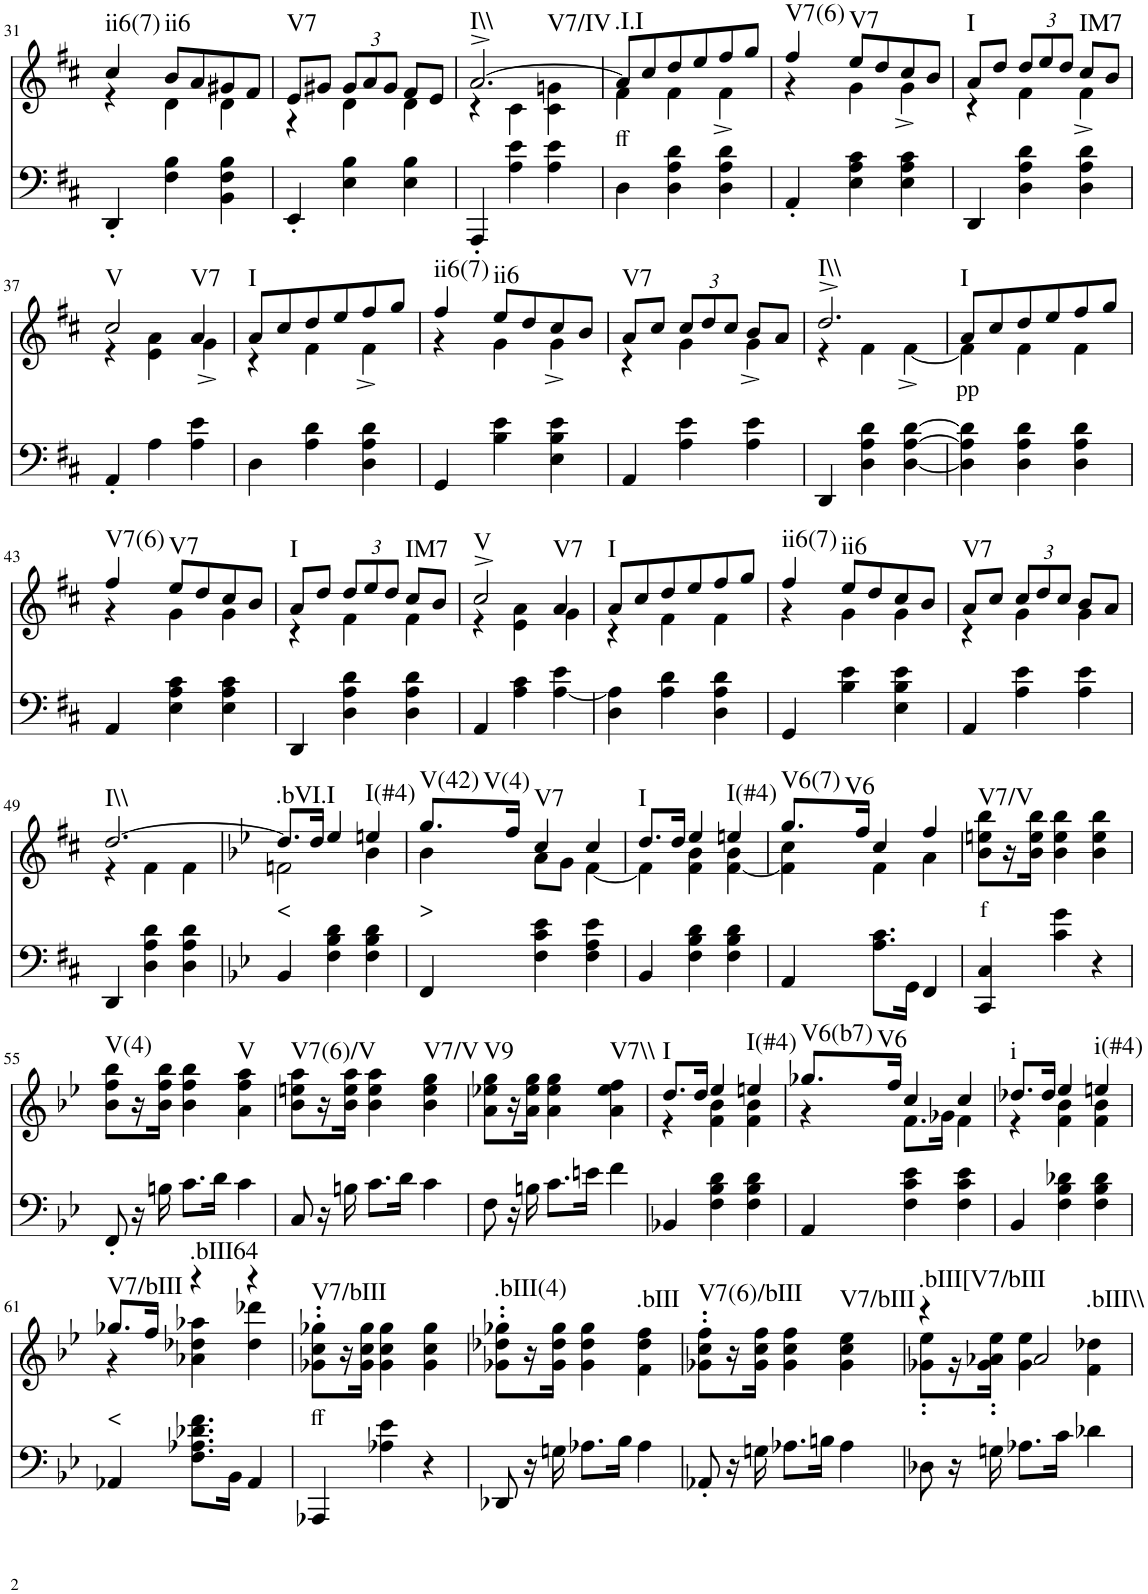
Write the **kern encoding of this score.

**kern	**kern	**text	**harte
*part2	*part1	*part1	*part1
*staff2	*staff1	*staff1	*
*I"piano	*I"piano	*	*
*I'Pno	*I'Pno	*	*
!!LO:PB:g=z
*clefF4	*clefG2	*	*
*k[f#c#]	*k[f#c#]	*	*
*D:	*D:	*	*
*M3/4	*M3/4	*	*
=31	=31	=31	=31
*	*^	*	*
!	!	!	!	!LO:H:kt=ii6(7)
4DD'/	4cc#/	4r	.	N
!	!	!	!	!LO:H:kt=ii6
4F#\ 4B\	8b/L	4d\	.	N
.	8a/	.	.	.
4BB\ 4F#\ 4B\	8g#X/	4d\	.	.
.	8f#/J	.	.	.
=32	=32	=32	=32	=32
!	!	!	!	!LO:H:kt=V7
4EE'/	8e/L	4r	.	N
.	8g#X/J	.	.	.
*	*Xbrackettup	*	*	*
4E\ 4B\	12g#/L	4d\	.	.
.	12a/	.	.	.
.	12g#/J	.	.	.
4E\ 4B\	8f#/L	4d\	.	.
.	8e/J	.	.	.
=33	=33	=33	=33	=33
!	!	!	!	!LO:H:n=1:kt=I\\
!	!	!	!	!LO:H:n=2:kt=V7/IV
4AAA'/	[2.a^/	4r	.	N N
4A\ 4e\	.	4c#\	.	.
4A\ 4e\	.	4c#\ 4gn\	.	.
=34	=34	=34	=34	=34
!	!	!	!LO:LY:b	!LO:H:kt=.I.I
4D\	8a/L]	4f#\	ff	N
.	8cc#/	.	.	.
4D\ 4A\ 4d\	8dd/	4f#\	.	.
.	8ee/	.	.	.
4D\ 4A\ 4d\	8ff#/	4f#^\	.	.
.	8gg/J	.	.	.
=35	=35	=35	=35	=35
!	!	!	!	!LO:H:kt=V7(6)
4AA'/	4ff#/	4r	.	N
!	!	!	!	!LO:H:kt=V7
4E\ 4A\ 4c#\	8ee/L	4g\	.	N
.	8dd/	.	.	.
4E\ 4A\ 4c#\	8cc#/	4g^\	.	.
.	8b/J	.	.	.
=36	=36	=36	=36	=36
!	!	!	!	!LO:H:kt=I
4DD/	8a/L	4r	.	N
.	8dd/J	.	.	.
4D\ 4A\ 4d\	12dd/L	4f#\	.	.
.	12ee/	.	.	.
.	12dd/J	.	.	.
!	!	!	!	!LO:H:kt=IM7
4D\ 4A\ 4d\	8cc#/L	4f#^\	.	N
.	8b/J	.	.	.
!!LO:LB:g=z	!!
=37	=37	=37	=37	=37
!	!	!	!	!LO:H:kt=V
4AA'/	2cc#/	4r	.	N
4A\	.	4e\ 4a\	.	.
!	!	!	!	!LO:H:kt=V7
4A\ 4e\	4a/	4g^\	.	N
=38	=38	=38	=38	=38
!	!	!	!	!LO:H:kt=I
4D\	8a/L	4r	.	N
.	8cc#/	.	.	.
4A\ 4d\	8dd/	4f#\	.	.
.	8ee/	.	.	.
4D\ 4A\ 4d\	8ff#/	4f#^\	.	.
.	8gg/J	.	.	.
=39	=39	=39	=39	=39
!	!	!	!	!LO:H:kt=ii6(7)
4GG/	4ff#/	4r	.	N
!	!	!	!	!LO:H:kt=ii6
4B\ 4e\	8ee/L	4g\	.	N
.	8dd/	.	.	.
4E\ 4B\ 4e\	8cc#/	4g^\	.	.
.	8b/J	.	.	.
=40	=40	=40	=40	=40
!	!	!	!	!LO:H:kt=V7
4AA/	8a/L	4r	.	N
.	8cc#/J	.	.	.
4A\ 4e\	12cc#/L	4g\	.	.
.	12dd/	.	.	.
.	12cc#/J	.	.	.
4A\ 4e\	8b/L	4g^\	.	.
.	8a/J	.	.	.
=41	=41	=41	=41	=41
!	!	!	!	!LO:H:kt=I\\
4DD/	2.dd^/	4r	.	N
4D\ 4A\ 4d\	.	4f#\	.	.
[4D\ [4A\ [4d\	.	[4f#^\	.	.
=42	=42	=42	=42	=42
!	!	!	!LO:LY:b	!LO:H:kt=I
4D\] 4A\] 4d\]	8a/L	4f#\]	pp	N
.	8cc#/	.	.	.
4D\ 4A\ 4d\	8dd/	4f#\	.	.
.	8ee/	.	.	.
4D\ 4A\ 4d\	8ff#/	4f#\	.	.
.	8gg/J	.	.	.
!!LO:LB:g=z	!!
=43	=43	=43	=43	=43
!	!	!	!	!LO:H:kt=V7(6)
4AA/	4ff#/	4r	.	N
!	!	!	!	!LO:H:kt=V7
4E\ 4A\ 4c#\	8ee/L	4g\	.	N
.	8dd/	.	.	.
4E\ 4A\ 4c#\	8cc#/	4g\	.	.
.	8b/J	.	.	.
=44	=44	=44	=44	=44
!	!	!	!	!LO:H:kt=I
4DD/	8a/L	4r	.	N
.	8dd/J	.	.	.
4D\ 4A\ 4d\	12dd/L	4f#\	.	.
.	12ee/	.	.	.
.	12dd/J	.	.	.
!	!	!	!	!LO:H:kt=IM7
4D\ 4A\ 4d\	8cc#/L	4f#\	.	N
.	8b/J	.	.	.
=45	=45	=45	=45	=45
!	!	!	!	!LO:H:kt=V
4AA/	2cc#^/	4r	.	N
4A\ 4c#\	.	4e\ 4a\	.	.
!	!	!	!	!LO:H:kt=V7
[4A\ 4e\	4a/	4g\	.	N
=46	=46	=46	=46	=46
!	!	!	!	!LO:H:kt=I
4D\ 4A\]	8a/L	4r	.	N
.	8cc#/	.	.	.
4A\ 4d\	8dd/	4f#\	.	.
.	8ee/	.	.	.
4D\ 4A\ 4d\	8ff#/	4f#\	.	.
.	8gg/J	.	.	.
=47	=47	=47	=47	=47
!	!	!	!	!LO:H:kt=ii6(7)
4GG/	4ff#/	4r	.	N
!	!	!	!	!LO:H:kt=ii6
4B\ 4e\	8ee/L	4g\	.	N
.	8dd/	.	.	.
4E\ 4B\ 4e\	8cc#/	4g\	.	.
.	8b/J	.	.	.
=48	=48	=48	=48	=48
!	!	!	!	!LO:H:kt=V7
4AA/	8a/L	4r	.	N
.	8cc#/J	.	.	.
4A\ 4e\	12cc#/L	4g\	.	.
.	12dd/	.	.	.
.	12cc#/J	.	.	.
4A\ 4e\	8b/L	4g\	.	.
.	8a/J	.	.	.
!!LO:LB:g=z	!!
=49	=49	=49	=49	=49
!	!	!	!	!LO:H:kt=I\\
4DD/	[2.dd/	4r	.	N
4D\ 4A\ 4d\	.	4f#\	.	.
4D\ 4A\ 4d\	.	4f#\	.	.
=50	=50	=50	=50	=50
*k[b-e-]	*k[b-e-]	*	*	*
!	!	!	!LO:LY:b	!LO:H:kt=.bVI.I
4BB-/	8.dd/L]	2fn\	<	N
.	16dd/Jk	.	.	.
4F\ 4B-\ 4d\	4ee-/	.	.	.
!	!	!	!	!LO:H:kt=I(#4)
4F\ 4B-\ 4d\	4een/	4b-\	.	N
=51	=51	=51	=51	=51
!	!	!	!LO:LY:b	!LO:H:n=1:kt=V(42)
!	!	!	!	!LO:H:n=2:kt=V(4)
4FF/	8.gg/L	4b-\	>	N N
.	16ff/Jk	.	.	.
!	!	!	!	!LO:H:kt=V7
4F\ 4c\ 4e-\	4cc/	8a\L	.	N
.	.	8g\J	.	.
4F\ 4A\ 4e-\	4cc/	[4f\	.	.
=52	=52	=52	=52	=52
!	!	!	!	!LO:H:kt=I
4BB-/	8.dd/L	4f\]	.	N
.	16dd/Jk	.	.	.
4F\ 4B-\ 4d\	4ee-/	4f\ 4b-\	.	.
!	!	!	!	!LO:H:kt=I(#4)
4F\ 4B-\ 4d\	4een/	[4f\ 4b-\	.	N
=53	=53	=53	=53	=53
!	!	!	!	!LO:H:n=1:kt=V6(7)
!	!	!	!	!LO:H:n=2:kt=V6
4AA/	8.gg/L	4f\] 4cc\	.	N N
.	16ff/Jk	.	.	.
8.A\ 8.c\L	4cc/	4f\	.	.
16GG\Jk	.	.	.	.
4FF/	4ff/	4a\	.	.
=54	=54	=54	=54	=54
!	!	!	!LO:LY:b	!LO:H:kt=V7/V
*	*v	*v	*	*
4CC/ 4C/	8b-\ 8een\ 8bb-\L	f	N
.	16r	.	.
.	16b-\ 16ee\ 16bb-\JJ	.	.
4c\ 4g\	4b-\ 4ee\ 4bb-\	.	.
4r	4b-\ 4ee\ 4bb-\	.	.
!!LO:LB:g=z
=55	=55	=55	=55
!	!	!	!LO:H:kt=V(4)
8FF'/	8b-\ 8ff\ 8bb-\L	.	N
16r	16r	.	.
16Bn\	16b-\ 16ff\ 16bb-\JJ	.	.
8.c\L	4b-\ 4ff\ 4bb-\	.	.
16d\Jk	.	.	.
!	!	!	!LO:H:kt=V
4c\	4a\ 4ff\ 4aa\	.	N
=56	=56	=56	=56
!	!	!	!LO:H:kt=V7(6)/V
8C/	8b-\ 8een\ 8aa\L	.	N
16r	16r	.	.
16Bn\	16b-\ 16ee\ 16aa\JJ	.	.
8.c\L	4b-\ 4ee\ 4aa\	.	.
16d\Jk	.	.	.
!	!	!	!LO:H:kt=V7/V
4c\	4b-\ 4ee\ 4gg\	.	N
=57	=57	=57	=57
!	!	!	!LO:H:kt=V9
8F\	8a\ 8ee-X\ 8gg\L	.	N
16r	16r	.	.
16Bn\	16a\ 16ee-\ 16gg\JJ	.	.
8.c\L	4a\ 4ee-\ 4gg\	.	.
16en\Jk	.	.	.
!	!	!	!LO:H:kt=V7\\
4f\	4a\ 4ee-\ 4ff\	.	N
=58	=58	=58	=58
*	*^	*	*
!	!	!	!	!LO:H:kt=I
4BB-X/	8.dd/L	4r	.	N
.	16dd/Jk	.	.	.
4F\ 4B-\ 4d\	4ee-/	4f\ 4b-\	.	.
!	!	!	!	!LO:H:kt=I(#4)
4F\ 4B-\ 4d\	4een/	4f\ 4b-\	.	N
=59	=59	=59	=59	=59
!	!	!	!	!LO:H:n=1:kt=V6(b7)
!	!	!	!	!LO:H:n=2:kt=V6
4AA/	8.gg-X/L	4r	.	N N
.	16ff/Jk	.	.	.
4F\ 4c\ 4e-\	4cc/	8.f\L	.	.
.	.	16g-X\Jk	.	.
4F\ 4c\ 4e-\	4cc/	4f\	.	.
=60	=60	=60	=60	=60
!	!	!	!	!LO:H:kt=i
4BB-/	8.dd-X/L	4r	.	N
.	16dd-/Jk	.	.	.
4F\ 4B-\ 4d-X\	4ee-/	4f\ 4b-\	.	.
!	!	!	!	!LO:H:kt=i(#4)
4F\ 4B-\ 4d-\	4een/	4f\ 4b-\	.	N
!!LO:LB:g=z	!!
=61	=61	=61	=61	=61
!	!	!	!LO:LY:b	!LO:H:kt=V7/bIII
4AA-X/	8.gg-X/L	4r	<	N
.	16ff/Jk	.	.	.
!	!	!	!	!LO:H:kt=.bIII64
8.F\ 8.A-X\ 8.d-X\ 8.f\L	4r	4a-X\ 4dd-X\ 4aa-X\	.	N
16BB-\Jk	.	.	.	.
4AA-/	4r	4dd-\ 4ddd-X\	.	.
=62	=62	=62	=62	=62
!	!	!	!LO:LY:b	!LO:H:kt=V7/bIII
*	*v	*v	*	*
4AAA-X/	8g-X\' 8cc\' 8gg-X\'L	ff	N
.	16r	.	.
.	16g-\ 16cc\ 16gg-\JJ	.	.
4A-X\ 4e-\	4g-\ 4cc\ 4gg-\	.	.
4r	4g-\ 4cc\ 4gg-\	.	.
=63	=63	=63	=63
!	!	!	!LO:H:kt=.bIII(4)
8DD-X/	8g-X\' 8dd-X\' 8gg-X\'L	.	N
16r	16r	.	.
16Gn\	16g-\ 16dd-\ 16gg-\JJ	.	.
8.A-X\L	4g-\ 4dd-\ 4gg-\	.	.
16B-\Jk	.	.	.
!	!	!	!LO:H:kt=.bIII
4A-\	4f\ 4dd-\ 4ff\	.	N
=64	=64	=64	=64
!	!	!	!LO:H:kt=V7(6)/bIII
8AA-X'/	8g-X\' 8cc\' 8ff\'L	.	N
16r	16r	.	.
16Gn\	16g-\ 16cc\ 16ff\JJ	.	.
8.A-X\L	4g-\ 4cc\ 4ff\	.	.
16Bn\Jk	.	.	.
!	!	!	!LO:H:kt=V7/bIII
4A-\	4g-\ 4cc\ 4ee-\	.	N
=65	=65	=65	=65
*	*^	*	*
!	!	!	!	!LO:H:kt=.bIII[V7/bIII
8D-X\	4r	8g-X\' 8ee-\'L	.	N
16r	.	16r	.	.
16Gn\	.	16g-\' 16a-X\' 16ee-\'JJ	.	.
!	!	!	!	!LO:H:kt=.bIII\\
8.A-X\L	2a-/	4g-\ 4ee-\	.	N
16c\Jk	.	.	.	.
4d-X\	.	4f\ 4dd-X\	.	.
*	*v	*v	*	*
=	=	=	=
*-	*-	*-	*-
